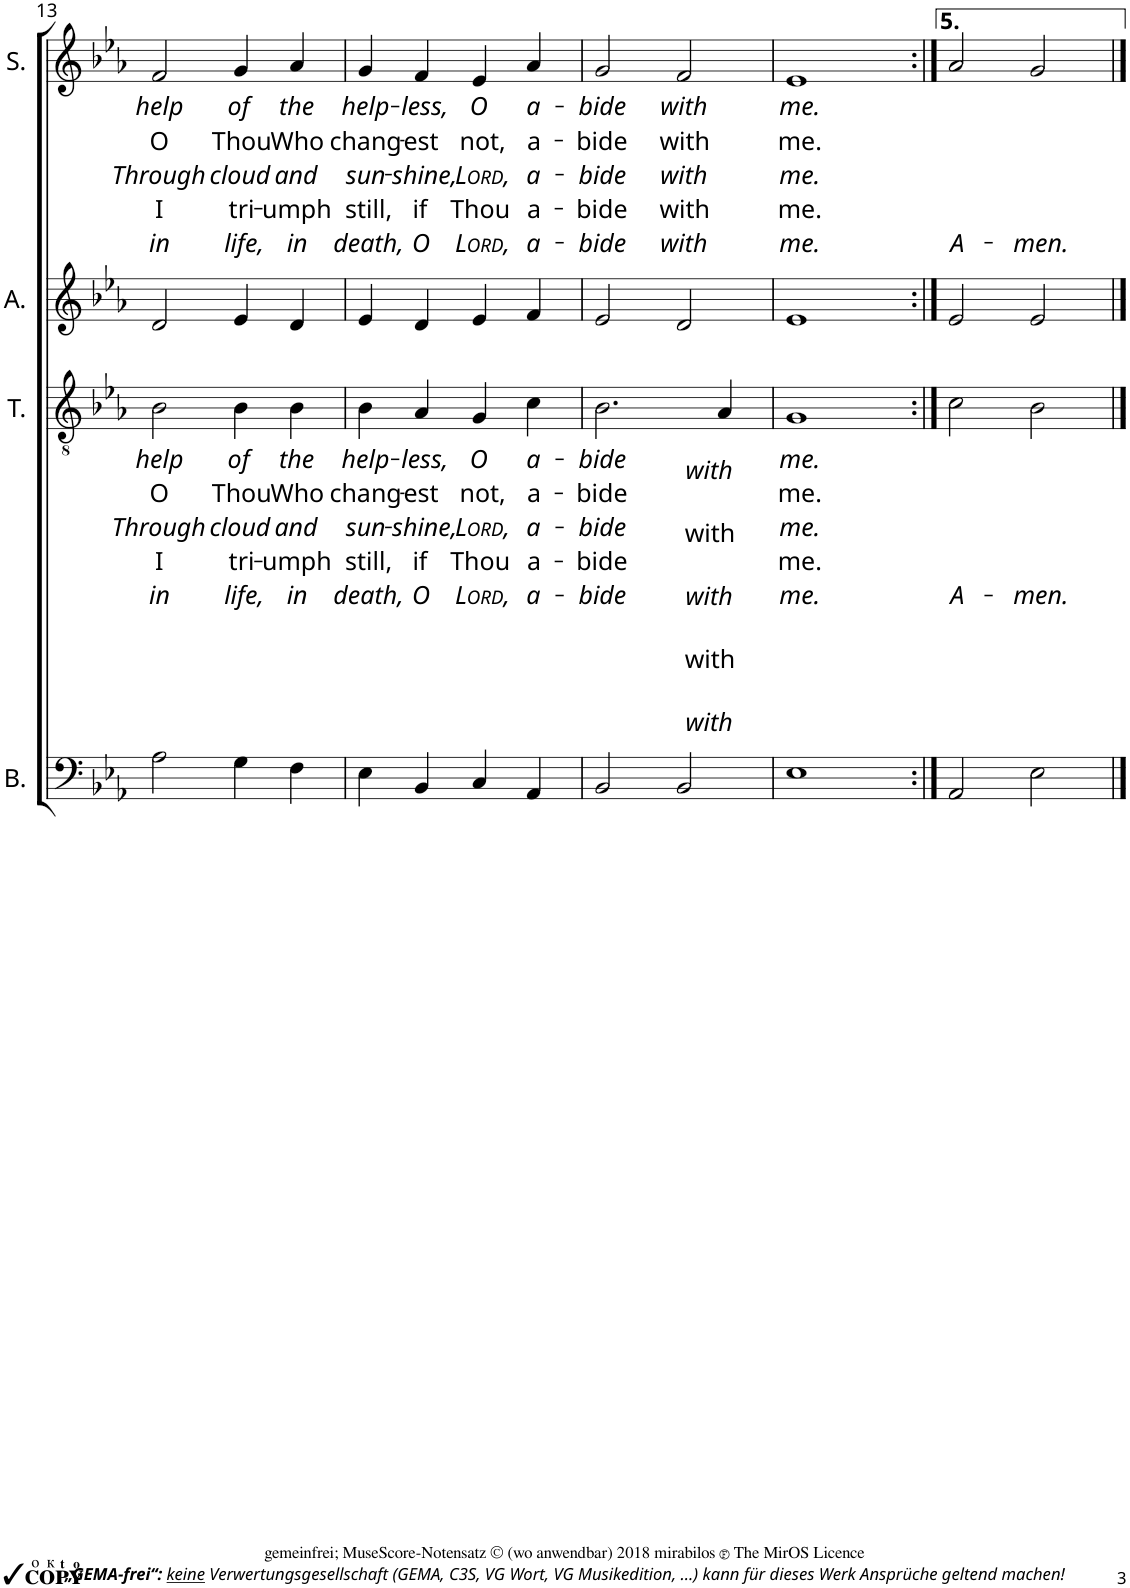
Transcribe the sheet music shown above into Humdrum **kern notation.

**kern	**kern	**text	**text	**text	**text	**text	**kern	**kern	**text	**text	**text	**text	**text
*part4	*part3	*part3	*part3	*part3	*part3	*part3	*part2	*part1	*part1	*part1	*part1	*part1	*part1
*staff4	*staff3	*staff3	*staff3	*staff3	*staff3	*staff3	*staff2	*staff1	*staff1	*staff1	*staff1	*staff1	*staff1
*I"Baß	*I"Tenor	*	*	*	*	*	*I"Alt	*I"Sopran	*	*	*	*	*
*I'B.	*I'T.	*	*	*	*	*	*I'A.	*I'S.	*	*	*	*	*
!!LO:PB:g=z
*clefF4	*clefGv2	*	*	*	*	*	*clefG2	*clefG2	*	*	*	*	*
*k[b-e-a-]	*k[b-e-a-]	*	*	*	*	*	*k[b-e-a-]	*k[b-e-a-]	*	*	*	*	*
*M4/4	*M4/4	*	*	*	*	*	*M4/4	*M4/4	*	*	*	*	*
=13	=13	=13	=13	=13	=13	=13	=13	=13	=13	=13	=13	=13	=13
!	!	!LO:LY:b	!LO:LY:b	!LO:LY:b	!LO:LY:b	!LO:LY:b	!	!	!LO:LY:b	!LO:LY:b	!LO:LY:b	!LO:LY:b	!LO:LY:b
2A-\	2B-\	help	O	Through	I	in	2d/	2f/	help	O	Through	I	in
!	!	!LO:LY:b	!LO:LY:b	!LO:LY:b	!LO:LY:b	!LO:LY:b	!	!	!LO:LY:b	!LO:LY:b	!LO:LY:b	!LO:LY:b	!LO:LY:b
4G\	4B-\	of	Thou	cloud	tri-	life,	4e-/	4g/	of	Thou	cloud	tri-	life,
!	!	!LO:LY:b	!LO:LY:b	!LO:LY:b	!LO:LY:b	!LO:LY:b	!	!	!LO:LY:b	!LO:LY:b	!LO:LY:b	!LO:LY:b	!LO:LY:b
4F\	4B-\	the	Who	and	-umph	in	4d/	4a-/	the	Who	and	-umph	in
=14	=14	=14	=14	=14	=14	=14	=14	=14	=14	=14	=14	=14	=14
!	!	!LO:LY:b	!LO:LY:b	!LO:LY:b	!LO:LY:b	!LO:LY:b	!	!	!LO:LY:b	!LO:LY:b	!LO:LY:b	!LO:LY:b	!LO:LY:b
4E-\	4B-\	help-	chang-	sun-	still,	death,	4e-/	4g/	help-	chang-	sun-	still,	death,
!	!	!LO:LY:b	!LO:LY:b	!LO:LY:b	!LO:LY:b	!LO:LY:b	!	!	!LO:LY:b	!LO:LY:b	!LO:LY:b	!LO:LY:b	!LO:LY:b
4BB-/	4A-/	-less,	-est	-shine,	if	O	4d/	4f/	-less,	-est	-shine,	if	O
!	!	!LO:LY:b	!LO:LY:b	!LO:LY:b	!LO:LY:b	!LO:LY:b	!	!	!LO:LY:b	!LO:LY:b	!LO:LY:b	!LO:LY:b	!LO:LY:b
4C/	4G/	O	not,	L ORD ,	Thou	L ORD ,	4e-/	4e-/	O	not,	L ORD ,	Thou	L ORD ,
!	!	!LO:LY:b	!LO:LY:b	!LO:LY:b	!LO:LY:b	!LO:LY:b	!	!	!LO:LY:b	!LO:LY:b	!LO:LY:b	!LO:LY:b	!LO:LY:b
4AA-/	4c\	a-	a-	a-	a-	a-	4f/	4a-/	a-	a-	a-	a-	a-
=15	=15	=15	=15	=15	=15	=15	=15	=15	=15	=15	=15	=15	=15
!	!	!LO:LY:b	!LO:LY:b	!LO:LY:b	!LO:LY:b	!LO:LY:b	!	!	!LO:LY:b	!LO:LY:b	!LO:LY:b	!LO:LY:b	!LO:LY:b
2BB-/	2.B-\	-bide	-bide	-bide	-bide	-bide	2e-/	2g/	-bide	-bide	-bide	-bide	-bide
!	!	!	!	!	!	!	!	!	!LO:LY:b	!LO:LY:b	!LO:LY:b	!LO:LY:b	!LO:LY:b
2BB-/	.	.	.	.	.	.	2d/	2f/	with	with	with	with	with
!	!	!LO:LY:b	!LO:LY:b	!LO:LY:b	!LO:LY:b	!LO:LY:b	!	!	!	!	!	!	!
.	4A-/	with	with	with	with	with	.	.	.	.	.	.	.
=16	=16	=16	=16	=16	=16	=16	=16	=16	=16	=16	=16	=16	=16
!	!	!LO:LY:b	!LO:LY:b	!LO:LY:b	!LO:LY:b	!LO:LY:b	!	!	!LO:LY:b	!LO:LY:b	!LO:LY:b	!LO:LY:b	!LO:LY:b
1E-	1G	me.	me.	me.	me.	me.	1e-	1e-	me.	me.	me.	me.	me.
=17:|!	=17:|!	=17:|!	=17:|!	=17:|!	=17:|!	=17:|!	=17:|!	=17:|!	=17:|!	=17:|!	=17:|!	=17:|!	=17:|!
!	!	!	!	!	!	!LO:LY:b	!	!	!	!	!	!	!LO:LY:b
2AA-/	2c\	.	.	.	.	A-	2e-/	2a-/	.	.	.	.	A-
!	!	!	!	!	!	!LO:LY:b	!	!	!	!	!	!	!LO:LY:b
2E-\	2B-\	.	.	.	.	-men.	2e-/	2g/	.	.	.	.	-men.
==	==	==	==	==	==	==	==	==	==	==	==	==	==
*-	*-	*-	*-	*-	*-	*-	*-	*-	*-	*-	*-	*-	*-
